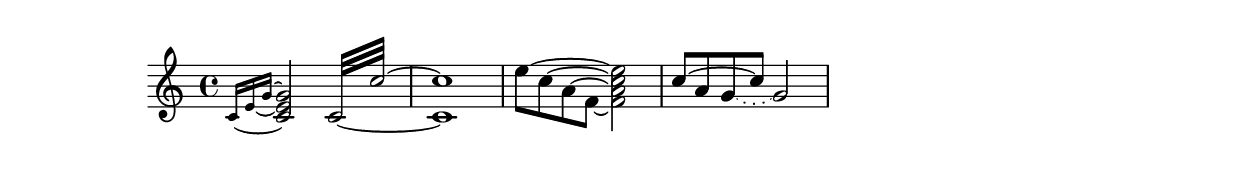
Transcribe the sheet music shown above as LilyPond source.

%% Do not edit this file; it is auto-generated from LSR http://lsr.dsi.unimi.it
%% This file is in the public domain.
\version "2.12.0"

\header {
  lsrtags = "rhythms"

 doctitlees = "Uso de ligaduras en los arpegios"
 texidoces = "
En ocasiones se usan ligaduras de unión para escribir los arpegios.
En este caso, las dos notas ligadas no tienen que ser consecutivas.
Esto se puede conseguir estableciendo la propiedad
@code{tieWaitForNote} al valor \"verdadero\".  La misma funcionalidad
es de utilidad, por ejemplo, para ligar un trémolo a un acorde, pero
en principio, también se puede usar para notas normales consecutivas,
como se muestra en este ejemplo.

"

%% Translation of GIT committish :<6ce7f350682dfa99af97929be1dec6b9f1cbc01a>
 texidocde = "
 Überbindungen werden teilweise benutzt, um Arpeggios zu notieren.  In
 diesem Fall stehen die übergebundenen Noten nicht unbedingt hintereinander.
Das Verhalten kann erreicht werden, indem die @code{tieWaitForNote}-Eigenschaft
auf @code{#t} gesetzt wird.  Diese Funktion ist auch sinnvoll, um etwa
ein Tremolo mit einem Akkord zu überbinden, kann aber prinzipiell auch
für normale Überbindungen eingesetzt werden
"
  doctitlede = "Überbingungen für Arpeggio genutzen"

  texidoc = "
Ties are sometimes used to write out arpeggios.  In this case, two tied
notes need not be consecutive.  This can be achieved by setting the
@code{tieWaitForNote} property to @code{#t}.  The same feature is also
useful, for example, to tie a tremolo to a chord, but in principle, it
can also be used for ordinary consecutive notes. 

"
  doctitle = "Using ties with arpeggios"
} % begin verbatim

\relative c' {
  \set tieWaitForNote = ##t
  \grace { c16[ ~ e ~ g] ~ } <c, e g>2
  \repeat tremolo 8 { c32 ~ c' ~ } <c c,>1
  e8 ~ c ~ a ~ f ~ <e' c a f>2
  \tieUp
  c8 ~ a
  \tieDown
  \tieDotted
  g8 ~ c g2
}
